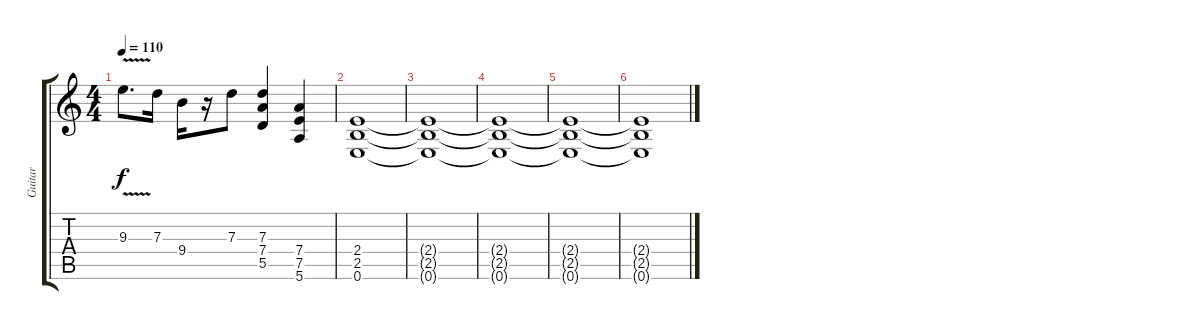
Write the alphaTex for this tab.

\track ("Guitar" "Guitar") {instrument distortionguitar}
\staff {score tabs}
\tuning (E4 B3 G3 D3 A2 E2) {hide}
\ts (4 4)
\tempo 110
\clef g2
\ks c
9.3{v}.8{d dy f} 7.3.16 9.4.16 r.16 7.3.8 (7.3 7.4 5.5).4 (7.4 7.5 5.6).4 |
(2.4 2.5 0.6).1 |
(2.4{t} 2.5{t} 0.6{t}).1 |
(2.4{t} 2.5{t} 0.6{t}).1 |
(2.4{t} 2.5{t} 0.6{t}).1 |
(2.4{t} 2.5{t} 0.6{t}).1
